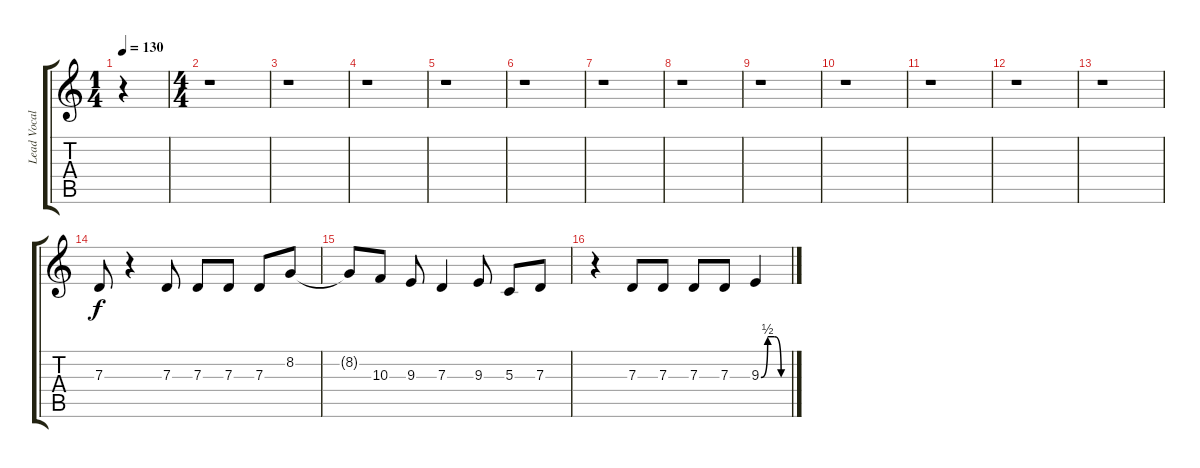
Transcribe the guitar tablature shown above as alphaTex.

\track ("Lead Vocal" "Lead Vocal") {instrument tenorsax}
\staff {score tabs}
\tuning (E4 B3 G3 D3 A2 E2) {hide}
\ts (1 4)
\tempo 130
\clef g2
\ks c
r.4{dy f instrument tenorsax} |
\ts (4 4)
r.1 |
r.1 |
r.1 |
r.1 |
r.1 |
r.1 |
r.1 |
r.1 |
r.1 |
r.1 |
r.1 |
r.1 |
7.3.8 r.4 7.3.8 7.3.8 7.3.8 7.3.8 8.2.8 |
8.2{t}.8 10.3.8 9.3.8 7.3.4 9.3.8 5.3.8 7.3.8 |
r.4 7.3.8 7.3.8 7.3.8 7.3.8 9.3{be (custom 0 0 15 2 30 2 45 0 60 0)}.4
